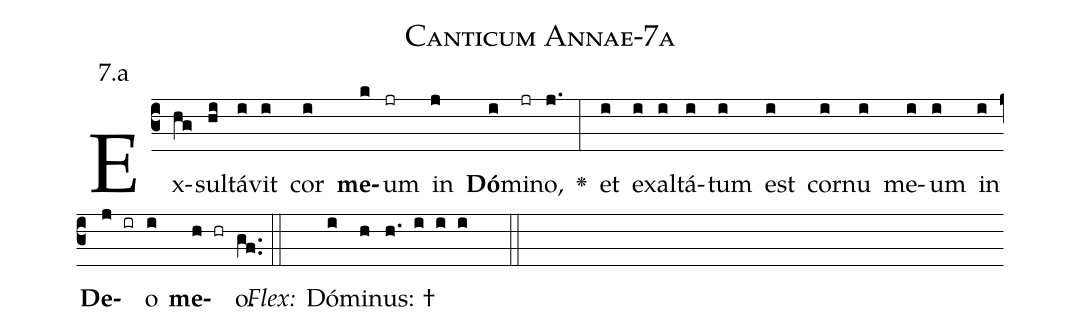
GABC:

name: Canticum Annae-7a;
annotation: 7.a;
%%
(c3)Ex(hg)sul(hi)tá(i)vit(i) cor(i) <b>me</b>(k)um(jr) in(j) <b>Dó</b>(i)mi(jr)no,(j.) <v>\greheightstar</v>(:) et(i) e(i)xal(i)tá(i)tum(i) est(i) cor(i)nu(i) me(i)um(i) in(i) <b>De</b>(j ir)o(i) <b>me</b>(h hr)o.(gf..) (::)
<i>Flex:</i>()  Dó(i)mi(h)nus: †(h. i i i  ::)

%E(i) u(i) o(j) u(i) a(h) e.(gf..) (::)
